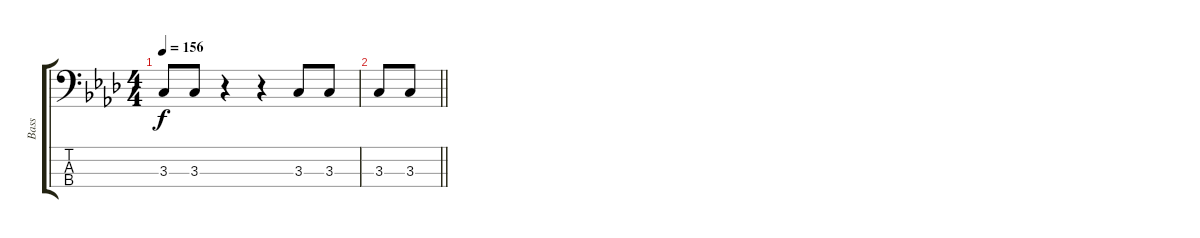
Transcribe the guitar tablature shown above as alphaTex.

\track ("Bass" "Bass") {instrument electricbassfinger}
\staff {score tabs}
\tuning (G2 D2 A1 E1) {hide}
\ts (4 4)
\tempo 156
\clef f4
\ks fminor
3.3.8{dy f} 3.3.8 r.4 r.4 3.3.8 3.3.8 |
\barLineRight lightlight
3.3.8 3.3.8
